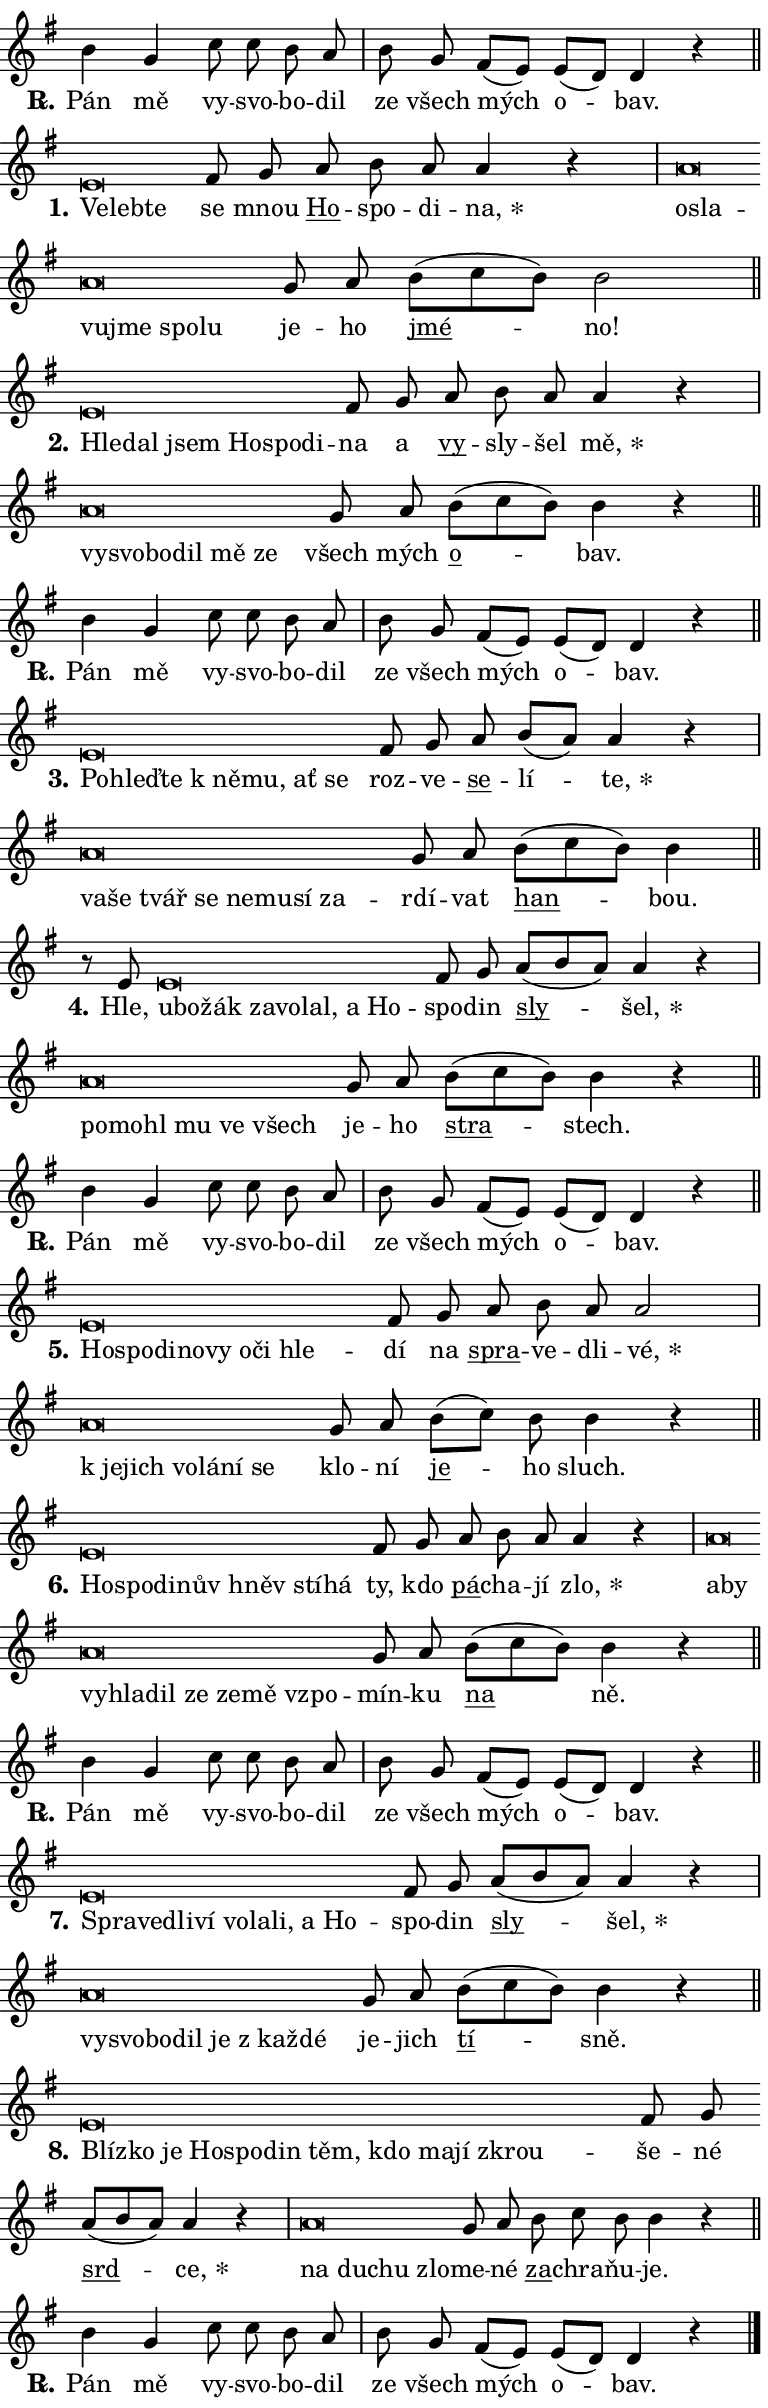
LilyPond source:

\version "2.24.0"
\header { tagline = "" }
\paper {
  indent = 0\cm
  top-margin = 0\cm
  right-margin = 0.13\cm % to fit lyric hyphens
  bottom-margin = 0\cm
  left-margin = 0\cm
  paper-width = 13\cm
  page-breaking = #ly:one-page-breaking
  system-system-spacing.basic-distance = #11
  score-system-spacing.basic-distance = #11
  ragged-last = ##f
}


%% Author: Thomas Morley
%% https://lists.gnu.org/archive/html/lilypond-user/2020-05/msg00002.html
#(define (line-position grob)
"Returns position of @var[grob} in current system:
   @code{'start}, if at first time-step
   @code{'end}, if at last time-step
   @code{'middle} otherwise
"
  (let* ((col (ly:item-get-column grob))
         (ln (ly:grob-object col 'left-neighbor))
         (rn (ly:grob-object col 'right-neighbor))
         (col-to-check-left (if (ly:grob? ln) ln col))
         (col-to-check-right (if (ly:grob? rn) rn col))
         (break-dir-left
           (and
             (ly:grob-property col-to-check-left 'non-musical #f)
             (ly:item-break-dir col-to-check-left)))
         (break-dir-right
           (and
             (ly:grob-property col-to-check-right 'non-musical #f)
             (ly:item-break-dir col-to-check-right))))
        (cond ((eqv? 1 break-dir-left) 'start)
              ((eqv? -1 break-dir-right) 'end)
              (else 'middle))))

#(define (tranparent-at-line-position vctor)
  (lambda (grob)
  "Relying on @code{line-position} select the relevant enry from @var{vctor}.
Used to determine transparency,"
    (case (line-position grob)
      ((end) (not (vector-ref vctor 0)))
      ((middle) (not (vector-ref vctor 1)))
      ((start) (not (vector-ref vctor 2))))))

noteHeadBreakVisibility =
#(define-music-function (break-visibility)(vector?)
"Makes @code{NoteHead}s transparent relying on @var{break-visibility}"
#{
  \override NoteHead.transparent =
    #(tranparent-at-line-position break-visibility)
#})

#(define delete-ledgers-for-transparent-note-heads
  (lambda (grob)
    "Reads whether a @code{NoteHead} is transparent.
If so this @code{NoteHead} is removed from @code{'note-heads} from
@var{grob}, which is supposed to be @code{LedgerLineSpanner}.
As a result ledgers are not printed for this @code{NoteHead}"
    (let* ((nhds-array (ly:grob-object grob 'note-heads))
           (nhds-list
             (if (ly:grob-array? nhds-array)
                 (ly:grob-array->list nhds-array)
                 '()))
           ;; Relies on the transparent-property being done before
           ;; Staff.LedgerLineSpanner.after-line-breaking is executed.
           ;; This is fragile ...
           (to-keep
             (remove
               (lambda (nhd)
                 (ly:grob-property nhd 'transparent #f))
               nhds-list)))
      ;; TODO find a better method to iterate over grob-arrays, similiar
      ;; to filter/remove etc for lists
      ;; For now rebuilt from scratch
      (set! (ly:grob-object grob 'note-heads)  '())
      (for-each
        (lambda (nhd)
          (ly:pointer-group-interface::add-grob grob 'note-heads nhd))
        to-keep))))

squashNotes = {
  \override NoteHead.X-extent = #'(-0.2 . 0.2)
  \override NoteHead.Y-extent = #'(-0.75 . 0)
  \override NoteHead.stencil =
    #(lambda (grob)
       (let ((pos (ly:grob-property grob 'staff-position)))
         (begin
           (if (< pos -7) (display "ERROR: Lower brevis then expected\n") (display ""))
           (if (<= pos -6) ly:text-interface::print ly:note-head::print))))
}
unSquashNotes = {
  \revert NoteHead.X-extent
  \revert NoteHead.Y-extent
  \revert NoteHead.stencil
}

hideNotes = \noteHeadBreakVisibility #begin-of-line-visible
unHideNotes = \noteHeadBreakVisibility #all-visible

% work-around for resetting accidentals
% https://lilypond.org/doc/v2.23/Documentation/notation/displaying-rhythms#unmetered-music
cadenzaMeasure = {
  \cadenzaOff
  \partial 1024 s1024
  \cadenzaOn
}

#(define-markup-command (accent layout props text) (markup?)
  "Underline accented syllable"
  (interpret-markup layout props
    #{\markup \override #'(offset . 4.3) \underline { #text }#}))

responsum = \markup \concat {
  "R" \hspace #-1.05 \path #0.1 #'((moveto 0 0.07) (lineto 0.9 0.8)) \hspace #0.05 "."
}

spaceSize = #0.6828661417322834 % exact space size for TeX Gyre Schola

\layout {
  \context {
    \Staff
    \remove "Time_signature_engraver"
    \override LedgerLineSpanner.after-line-breaking = #delete-ledgers-for-transparent-note-heads
  }
  \context {
    \Lyrics {
      \override LyricSpace.minimum-distance = \spaceSize
      \override LyricText.font-name = #"TeX Gyre Schola"
      \override LyricText.font-size = 1
      \override StanzaNumber.font-name = #"TeX Gyre Schola Bold"
      \override StanzaNumber.font-size = 1
    }
  }
  \context {
    \Score 
    \override NoteHead.text =
      #(lambda (grob) 
        (let ((pos (ly:grob-property grob 'staff-position)))
          #{\markup {
            \combine
              \halign #-0.55 \raise #(if (= pos -6) 0 0.5) \override #'(thickness . 2) \draw-line #'(3.2 . 0)
              \musicglyph "noteheads.sM1"
          }#}))
  }
}

% magnetic-lyrics.ily
%
%   written by
%     Jean Abou Samra <jean@abou-samra.fr>
%     Werner Lemberg <wl@gnu.org>
%
%   adapted by
%     Jiri Hon <jiri.hon@gmail.com>
%
% Version 2022-Apr-15

% https://www.mail-archive.com/lilypond-user@gnu.org/msg149350.html

#(define (Left_hyphen_pointer_engraver context)
   "Collect syllable-hyphen-syllable occurrences in lyrics and store
them in properties.  This engraver only looks to the left.  For
example, if the lyrics input is @code{foo -- bar}, it does the
following.

@itemize @bullet
@item
Set the @code{text} property of the @code{LyricHyphen} grob between
@q{foo} and @q{bar} to @code{foo}.

@item
Set the @code{left-hyphen} property of the @code{LyricText} grob with
text @q{foo} to the @code{LyricHyphen} grob between @q{foo} and
@q{bar}.
@end itemize

Use this auxiliary engraver in combination with the
@code{lyric-@/text::@/apply-@/magnetic-@/offset!} hook."
   (let ((hyphen #f)
         (text #f))
     (make-engraver
      (acknowledgers
       ((lyric-syllable-interface engraver grob source-engraver)
        (set! text grob)))
      (end-acknowledgers
       ((lyric-hyphen-interface engraver grob source-engraver)
        ;(when (not (grob::has-interface grob 'lyric-space-interface))
          (set! hyphen grob)));)
      ((stop-translation-timestep engraver)
       (when (and text hyphen)
         (ly:grob-set-object! text 'left-hyphen hyphen))
       (set! text #f)
       (set! hyphen #f)))))

#(define (lyric-text::apply-magnetic-offset! grob)
   "If the space between two syllables is less than the value in
property @code{LyricText@/.details@/.squash-threshold}, move the right
syllable to the left so that it gets concatenated with the left
syllable.

Use this function as a hook for
@code{LyricText@/.after-@/line-@/breaking} if the
@code{Left_@/hyphen_@/pointer_@/engraver} is active."
   (let ((hyphen (ly:grob-object grob 'left-hyphen #f)))
     (when hyphen
       (let ((left-text (ly:spanner-bound hyphen LEFT)))
         (when (grob::has-interface left-text 'lyric-syllable-interface)
           (let* ((common (ly:grob-common-refpoint grob left-text X))
                  (this-x-ext (ly:grob-extent grob common X))
                  (left-x-ext
                   (begin
                     ;; Trigger magnetism for left-text.
                     (ly:grob-property left-text 'after-line-breaking)
                     (ly:grob-extent left-text common X)))
                  ;; `delta` is the gap width between two syllables.
                  (delta (- (interval-start this-x-ext)
                            (interval-end left-x-ext)))
                  (details (ly:grob-property grob 'details))
                  (threshold (assoc-get 'squash-threshold details 0.2)))
             (when (< delta threshold)
               (let* (;; We have to manipulate the input text so that
                      ;; ligatures crossing syllable boundaries are not
                      ;; disabled.  For languages based on the Latin
                      ;; script this is essentially a beautification.
                      ;; However, for non-Western scripts it can be a
                      ;; necessity.
                      (lt (ly:grob-property left-text 'text))
                      (rt (ly:grob-property grob 'text))
                      (is-space (grob::has-interface hyphen 'lyric-space-interface))
                      (space (if is-space " " ""))
                      (extra-delta (if is-space spaceSize 0))
                      ;; Append new syllable.
                      (ltrt-space (if (and (string? lt) (string? rt))
                                (string-append lt space rt)
                                (make-concat-markup (list lt space rt))))
                      ;; Right-align `ltrt` to the right side.
                      (ltrt-space-markup (grob-interpret-markup
                               grob
                               (make-translate-markup
                                (cons (interval-length this-x-ext) 0)
                                (make-right-align-markup ltrt-space)))))
                 (begin
                   ;; Don't print `left-text`.
                   (ly:grob-set-property! left-text 'stencil #f)
                   ;; Set text and stencil (which holds all collected
                   ;; syllables so far) and shift it to the left.
                   (ly:grob-set-property! grob 'text ltrt-space)
                   (ly:grob-set-property! grob 'stencil ltrt-space-markup)
                   (ly:grob-translate-axis! grob (- (- delta extra-delta)) X))))))))))


#(define (lyric-hyphen::displace-bounds-first grob)
   ;; Make very sure this callback isn't triggered too early.
   (let ((left (ly:spanner-bound grob LEFT))
         (right (ly:spanner-bound grob RIGHT)))
     (ly:grob-property left 'after-line-breaking)
     (ly:grob-property right 'after-line-breaking)
     (ly:lyric-hyphen::print grob)))

squashThreshold = #0.4

\layout {
  \context {
    \Lyrics
    \consists #Left_hyphen_pointer_engraver
    \override LyricText.after-line-breaking =
      #lyric-text::apply-magnetic-offset!
    \override LyricHyphen.stencil = #lyric-hyphen::displace-bounds-first
    \override LyricText.details.squash-threshold = \squashThreshold
    \override LyricHyphen.minimum-distance = 0
    \override LyricHyphen.minimum-length = \squashThreshold
  }
}

squashText = \override LyricText.details.squash-threshold = 9999
unSquashText = \override LyricText.details.squash-threshold = \squashThreshold

leftText = \override LyricText.self-alignment-X = #LEFT
unLeftText = \revert LyricText.self-alignment-X

starOffset = #(lambda (grob) 
                (let ((x_offset (ly:self-alignment-interface::aligned-on-x-parent grob)))
                  (if (= x_offset 0) 0 (+ x_offset 1.2))))

star = #(define-music-function (syllable)(string?)
"Append star separator at the end of a syllable"
#{
  \once \override LyricText.X-offset = #starOffset
  \lyricmode { \markup {
    #syllable
    \override #'((font-name . "TeX Gyre Schola Bold")) \hspace #0.2 \lower #0.65 \larger "*"
  } }
#})

starAccent = #(define-music-function (syllable)(string?)
"Append star separator at the end of a syllable and make accent"
#{
  \once \override LyricText.X-offset = #starOffset
  \lyricmode { \markup {
    \accent #syllable
    \override #'((font-name . "TeX Gyre Schola Bold")) \hspace #0.2 \lower #0.65 \larger "*"
  } }
#})

breath = #(define-music-function (syllable)(string?)
"Append breathing indicator at the end of a syllable"
#{
  \lyricmode { \markup { #syllable "+" } }
#})

optionalBreath = #(define-music-function (syllable)(string?)
"Append optional breathing indicator at the end of a syllable"
#{
  \lyricmode { \markup { #syllable "(+)" } }
#})


\score {
    <<
        \new Voice = "melody" { \cadenzaOn \key g \major \relative { b'4 g c8 c b a \cadenzaMeasure \bar "|" b g \bar "" fis[( e)] \bar "" e[( d)] d4 r \cadenzaMeasure \bar "||" \break } }
        \new Lyrics \lyricsto "melody" { \lyricmode { \set stanza = \responsum
Pán mě vy -- svo -- bo -- dil ze všech mých o -- bav. } }
    >>
    \layout {}
}

\score {
    <<
        \new Voice = "melody" { \cadenzaOn \key g \major \relative { \squashNotes e'\breve*1/16 \hideNotes \breve*1/16 \breve*1/16 \bar "" \unHideNotes \unSquashNotes fis8 g \bar "" a b a a4 r \cadenzaMeasure \bar "|" \squashNotes a\breve*1/16 \hideNotes \breve*1/16 \bar "" \breve*1/16 \bar "" \breve*1/16 \bar "" \breve*1/16 \breve*1/16 \bar "" \unHideNotes \unSquashNotes g8 a \bar "" b[( c b)] b2 \cadenzaMeasure \bar "||" \break } }
        \new Lyrics \lyricsto "melody" { \lyricmode { \set stanza = "1."
\leftText Ve -- \squashText leb -- te \unLeftText \unSquashText se mnou \markup \accent Ho -- spo -- di -- \star na, \leftText o -- \squashText sla -- vu -- jme spo -- lu \unLeftText \unSquashText je -- ho \markup \accent jmé -- no! } }
    >>
    \layout {}
}

\score {
    <<
        \new Voice = "melody" { \cadenzaOn \key g \major \relative { \squashNotes e'\breve*1/16 \hideNotes \breve*1/16 \bar "" \breve*1/16 \bar "" \breve*1/16 \bar "" \breve*1/16 \breve*1/16 \bar "" \unHideNotes \unSquashNotes fis8 g \bar "" a b a a4 r \cadenzaMeasure \bar "|" \squashNotes a\breve*1/16 \hideNotes \breve*1/16 \bar "" \breve*1/16 \bar "" \breve*1/16 \bar "" \breve*1/16 \breve*1/16 \bar "" \unHideNotes \unSquashNotes g8 a \bar "" b[( c b)] b4 r \cadenzaMeasure \bar "||" \break } }
        \new Lyrics \lyricsto "melody" { \lyricmode { \set stanza = "2."
\leftText Hle -- \squashText dal jsem Ho -- spo -- di -- \unLeftText \unSquashText na a \markup \accent vy -- sly -- šel \star mě, \leftText vy -- \squashText svo -- bo -- dil mě ze \unLeftText \unSquashText všech mých \markup \accent o -- bav. } }
    >>
    \layout {}
}

\score {
    <<
        \new Voice = "melody" { \cadenzaOn \key g \major \relative { b'4 g c8 c b a \cadenzaMeasure \bar "|" b g \bar "" fis[( e)] \bar "" e[( d)] d4 r \cadenzaMeasure \bar "||" \break } }
        \new Lyrics \lyricsto "melody" { \lyricmode { \set stanza = \responsum
Pán mě vy -- svo -- bo -- dil ze všech mých o -- bav. } }
    >>
    \layout {}
}

\score {
    <<
        \new Voice = "melody" { \cadenzaOn \key g \major \relative { \squashNotes e'\breve*1/16 \hideNotes \breve*1/16 \bar "" \breve*1/16 \bar "" \breve*1/16 \bar "" \breve*1/16 \bar "" \breve*1/16 \breve*1/16 \bar "" \unHideNotes \unSquashNotes fis8 g \bar "" a b[( a)] a4 r \cadenzaMeasure \bar "|" \squashNotes a\breve*1/16 \hideNotes \breve*1/16 \bar "" \breve*1/16 \bar "" \breve*1/16 \bar "" \breve*1/16 \bar "" \breve*1/16 \bar "" \breve*1/16 \breve*1/16 \bar "" \unHideNotes \unSquashNotes g8 a \bar "" b[( c b)] b4 \cadenzaMeasure \bar "||" \break } }
        \new Lyrics \lyricsto "melody" { \lyricmode { \set stanza = "3."
\leftText Po -- \squashText hleď -- te "k ně" -- mu, ať se \unLeftText \unSquashText roz -- ve -- \markup \accent se -- lí -- \star te, \leftText va -- \squashText še tvář se ne -- mu -- sí za -- \unLeftText \unSquashText rdí -- vat \markup \accent han -- bou. } }
    >>
    \layout {}
}

\score {
    <<
        \new Voice = "melody" { \cadenzaOn \key g \major \relative { r8 e' \squashNotes e\breve*1/16 \hideNotes \breve*1/16 \bar "" \breve*1/16 \bar "" \breve*1/16 \bar "" \breve*1/16 \bar "" \breve*1/16 \bar "" \breve*1/16 \breve*1/16 \bar "" \unHideNotes \unSquashNotes fis8 g \bar "" a[( b a)] a4 r \cadenzaMeasure \bar "|" \squashNotes a\breve*1/16 \hideNotes \breve*1/16 \bar "" \breve*1/16 \bar "" \breve*1/16 \bar "" \breve*1/16 \breve*1/16 \bar "" \unHideNotes \unSquashNotes g8 a \bar "" b[( c b)] b4 r \cadenzaMeasure \bar "||" \break } }
        \new Lyrics \lyricsto "melody" { \lyricmode { \set stanza = "4."
Hle, \leftText u -- \squashText bo -- žák za -- vo -- lal, a Ho -- \unLeftText \unSquashText spo -- din \markup \accent sly -- \star šel, \leftText po -- \squashText mo -- hl mu ve všech \unLeftText \unSquashText je -- ho \markup \accent stra -- stech. } }
    >>
    \layout {}
}

\score {
    <<
        \new Voice = "melody" { \cadenzaOn \key g \major \relative { b'4 g c8 c b a \cadenzaMeasure \bar "|" b g \bar "" fis[( e)] \bar "" e[( d)] d4 r \cadenzaMeasure \bar "||" \break } }
        \new Lyrics \lyricsto "melody" { \lyricmode { \set stanza = \responsum
Pán mě vy -- svo -- bo -- dil ze všech mých o -- bav. } }
    >>
    \layout {}
}

\score {
    <<
        \new Voice = "melody" { \cadenzaOn \key g \major \relative { \squashNotes e'\breve*1/16 \hideNotes \breve*1/16 \bar "" \breve*1/16 \bar "" \breve*1/16 \bar "" \breve*1/16 \bar "" \breve*1/16 \bar "" \breve*1/16 \breve*1/16 \bar "" \unHideNotes \unSquashNotes fis8 g \bar "" a b a a2 \cadenzaMeasure \bar "|" \squashNotes a\breve*1/16 \hideNotes \breve*1/16 \bar "" \breve*1/16 \bar "" \breve*1/16 \bar "" \breve*1/16 \breve*1/16 \bar "" \unHideNotes \unSquashNotes g8 a \bar "" b[( c)] b b4 r \cadenzaMeasure \bar "||" \break } }
        \new Lyrics \lyricsto "melody" { \lyricmode { \set stanza = "5."
\leftText Ho -- \squashText spo -- di -- no -- vy o -- či hle -- \unLeftText \unSquashText dí na \markup \accent spra -- ve -- dli -- \star vé, \leftText "k je" -- \squashText jich vo -- lá -- ní se \unLeftText \unSquashText klo -- ní \markup \accent je -- ho sluch. } }
    >>
    \layout {}
}

\score {
    <<
        \new Voice = "melody" { \cadenzaOn \key g \major \relative { \squashNotes e'\breve*1/16 \hideNotes \breve*1/16 \bar "" \breve*1/16 \bar "" \breve*1/16 \bar "" \breve*1/16 \bar "" \breve*1/16 \breve*1/16 \bar "" \unHideNotes \unSquashNotes fis8 g \bar "" a b a a4 r \cadenzaMeasure \bar "|" \squashNotes a\breve*1/16 \hideNotes \breve*1/16 \bar "" \breve*1/16 \bar "" \breve*1/16 \bar "" \breve*1/16 \bar "" \breve*1/16 \bar "" \breve*1/16 \bar "" \breve*1/16 \breve*1/16 \bar "" \unHideNotes \unSquashNotes g8 a \bar "" b[( c b)] b4 r \cadenzaMeasure \bar "||" \break } }
        \new Lyrics \lyricsto "melody" { \lyricmode { \set stanza = "6."
\leftText Ho -- \squashText spo -- di -- nův hněv stí -- há \unLeftText \unSquashText ty, kdo \markup \accent pá -- cha -- jí \star zlo, \leftText a -- \squashText by vy -- hla -- dil ze ze -- mě vzpo -- \unLeftText \unSquashText mín -- ku \markup \accent na ně. } }
    >>
    \layout {}
}

\score {
    <<
        \new Voice = "melody" { \cadenzaOn \key g \major \relative { b'4 g c8 c b a \cadenzaMeasure \bar "|" b g \bar "" fis[( e)] \bar "" e[( d)] d4 r \cadenzaMeasure \bar "||" \break } }
        \new Lyrics \lyricsto "melody" { \lyricmode { \set stanza = \responsum
Pán mě vy -- svo -- bo -- dil ze všech mých o -- bav. } }
    >>
    \layout {}
}

\score {
    <<
        \new Voice = "melody" { \cadenzaOn \key g \major \relative { \squashNotes e'\breve*1/16 \hideNotes \breve*1/16 \bar "" \breve*1/16 \bar "" \breve*1/16 \bar "" \breve*1/16 \bar "" \breve*1/16 \bar "" \breve*1/16 \bar "" \breve*1/16 \breve*1/16 \bar "" \unHideNotes \unSquashNotes fis8 g \bar "" a[( b a)] a4 r \cadenzaMeasure \bar "|" \squashNotes a\breve*1/16 \hideNotes \breve*1/16 \bar "" \breve*1/16 \bar "" \breve*1/16 \bar "" \breve*1/16 \bar "" \breve*1/16 \breve*1/16 \bar "" \unHideNotes \unSquashNotes g8 a \bar "" b[( c b)] b4 r \cadenzaMeasure \bar "||" \break } }
        \new Lyrics \lyricsto "melody" { \lyricmode { \set stanza = "7."
\leftText Spra -- \squashText ve -- dli -- ví vo -- la -- li, a Ho -- \unLeftText \unSquashText spo -- din \markup \accent sly -- \star šel, \leftText vy -- \squashText svo -- bo -- dil je "z kaž" -- dé \unLeftText \unSquashText je -- jich \markup \accent tí -- sně. } }
    >>
    \layout {}
}

\score {
    <<
        \new Voice = "melody" { \cadenzaOn \key g \major \relative { \squashNotes e'\breve*1/16 \hideNotes \breve*1/16 \bar "" \breve*1/16 \bar "" \breve*1/16 \bar "" \breve*1/16 \bar "" \breve*1/16 \bar "" \breve*1/16 \bar "" \breve*1/16 \bar "" \breve*1/16 \bar "" \breve*1/16 \breve*1/16 \bar "" \unHideNotes \unSquashNotes fis8 g \bar "" a[( b a)] a4 r \cadenzaMeasure \bar "|" \squashNotes a\breve*1/16 \hideNotes \breve*1/16 \bar "" \breve*1/16 \breve*1/16 \bar "" \unHideNotes \unSquashNotes g8 a \bar "" b c b b4 r \cadenzaMeasure \bar "||" \break } }
        \new Lyrics \lyricsto "melody" { \lyricmode { \set stanza = "8."
\leftText Blíz -- \squashText ko je Ho -- spo -- din těm, kdo ma -- jí zkrou -- \unLeftText \unSquashText še -- né \markup \accent srd -- \star ce, \leftText na \squashText du -- chu zlo -- \unLeftText \unSquashText me -- né \markup \accent za -- chra -- ňu -- je. } }
    >>
    \layout {}
}

\score {
    <<
        \new Voice = "melody" { \cadenzaOn \key g \major \relative { b'4 g c8 c b a \cadenzaMeasure \bar "|" b g \bar "" fis[( e)] \bar "" e[( d)] d4 r \cadenzaMeasure \bar "||" \break } \bar "|." }
        \new Lyrics \lyricsto "melody" { \lyricmode { \set stanza = \responsum
Pán mě vy -- svo -- bo -- dil ze všech mých o -- bav. } }
    >>
    \layout {}
}
